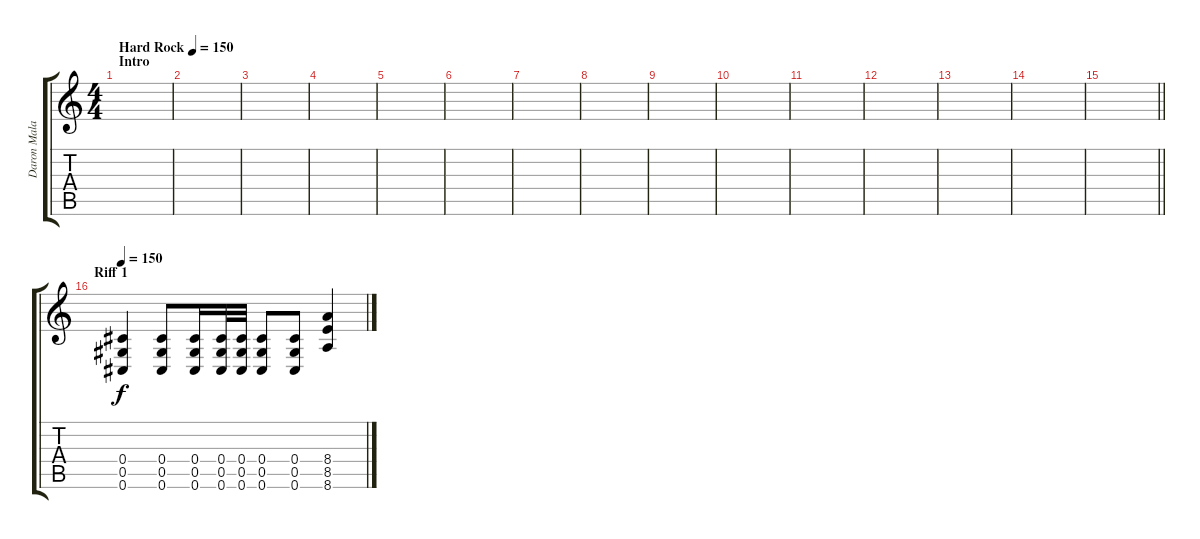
\track ("Daron Malakian" "Daron Mala") {instrument distortionguitar}
\staff {score tabs}
\tuning (Eb4 Bb3 Gb3 Db3 Ab2 Db2) {hide}
\ts (4 4)
\section ("" "Intro")
\tempo (150 "Hard Rock")
\tempo 142
\tempo (150 "Hard Rock")
\clef g2
\ks c
|
|
|
|
|
|
|
|
|
|
|
|
|
|
\barLineRight lightlight
|
\section ("" "Riff 1")
\tempo 150
(0.4 0.5 0.6).4 (0.4 0.5 0.6).8 (0.4 0.5 0.6).16 (0.4 0.5 0.6).32 (0.4 0.5 0.6).32 (0.4 0.5 0.6).8 (0.4 0.5 0.6).8 (8.4 8.5 8.6).4
